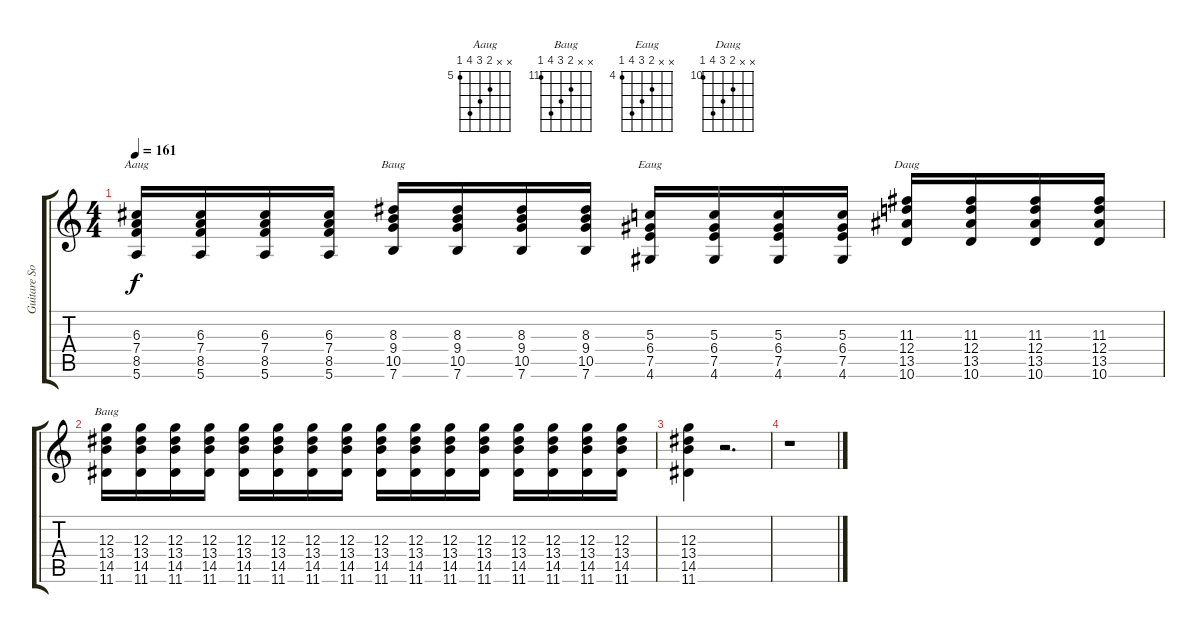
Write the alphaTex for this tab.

\track ("Guitare Solo" "Guitare So") {instrument electricguitarjazz}
\staff {score tabs}
\tuning (E4 B3 G3 D3 A2 E2) {hide}
\chord ("Aaug" x x 6 7 8 5) {firstfret 5}
\chord ("Baug" x x 8 9 10 7) {firstfret 7}
\chord ("Eaug" x x 5 6 7 4) {firstfret 4}
\chord ("Daug" x x 11 12 13 10) {firstfret 10}
\chord ("Baug" x x 12 13 14 11) {firstfret 11}
\ts (4 4)
\tempo 161
\clef g2
\ks c
(6.3 7.4 8.5 5.6).16{ch "Aaug" dy f} (6.3 7.4 8.5 5.6).16 (6.3 7.4 8.5 5.6).16 (6.3 7.4 8.5 5.6).16 (8.3 9.4 10.5 7.6).16{ch "Baug"} (8.3 9.4 10.5 7.6).16 (8.3 9.4 10.5 7.6).16 (8.3 9.4 10.5 7.6).16 (5.3 6.4 7.5 4.6).16{ch "Eaug"} (5.3 6.4 7.5 4.6).16 (5.3 6.4 7.5 4.6).16 (5.3 6.4 7.5 4.6).16 (11.3 12.4 13.5 10.6).16{ch "Daug"} (11.3 12.4 13.5 10.6).16 (11.3 12.4 13.5 10.6).16 (11.3 12.4 13.5 10.6).16 |
(12.3 13.4 14.5 11.6).16{ch "Baug"} (12.3 13.4 14.5 11.6).16 (12.3 13.4 14.5 11.6).16 (12.3 13.4 14.5 11.6).16 (12.3 13.4 14.5 11.6).16 (12.3 13.4 14.5 11.6).16 (12.3 13.4 14.5 11.6).16 (12.3 13.4 14.5 11.6).16 (12.3 13.4 14.5 11.6).16 (12.3 13.4 14.5 11.6).16 (12.3 13.4 14.5 11.6).16 (12.3 13.4 14.5 11.6).16 (12.3 13.4 14.5 11.6).16 (12.3 13.4 14.5 11.6).16 (12.3 13.4 14.5 11.6).16 (12.3 13.4 14.5 11.6).16 |
(12.3 13.4 14.5 11.6).4 r.2{d} |
r.1
